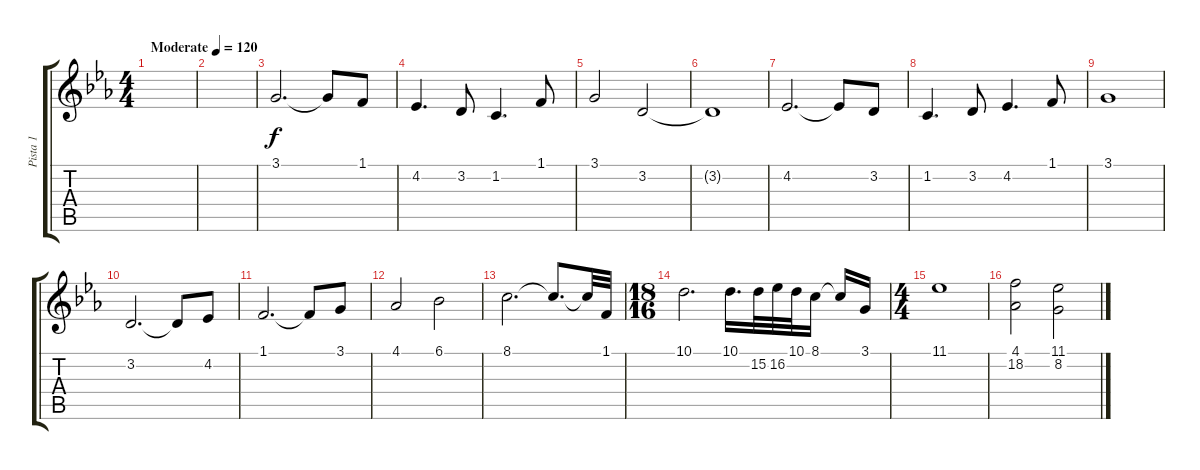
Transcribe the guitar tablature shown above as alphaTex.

\track ("Pista 1" "Pista 1") {instrument brightacousticpiano}
\staff {score tabs}
\tuning (E4 B3 G3 D3 A2 E2) {hide}
\ts (4 4)
\tempo (120 "Moderate")
\clef g2
\ks eb
|
|
3.1.2{d} 3.1{t}.8 1.1.8 |
4.2.4{d} 3.2.8 1.2.4{d} 1.1.8 |
3.1.2 3.2.2 |
3.2{t}.1 |
4.2.2{d} 4.2{t}.8 3.2.8 |
1.2.4{d} 3.2.8 4.2.4{d} 1.1.8 |
3.1.1 |
3.2.2{d} 3.2{t}.8 4.2.8 |
1.1.2{d} 1.1{t}.8 3.1.8 |
4.1.2 6.1.2 |
8.1.2{d} 8.1{t}.8{d} 8.1{t}.32 1.1.32 |
\ts (18 16)
10.1.2{d} 10.1.16{d} 15.2.32 16.2.32 10.1.32 8.1.16 8.1{t}.16 3.1.16 |
\ts (4 4)
11.1.1 |
(4.1 18.2).2 (11.1 8.2).2
